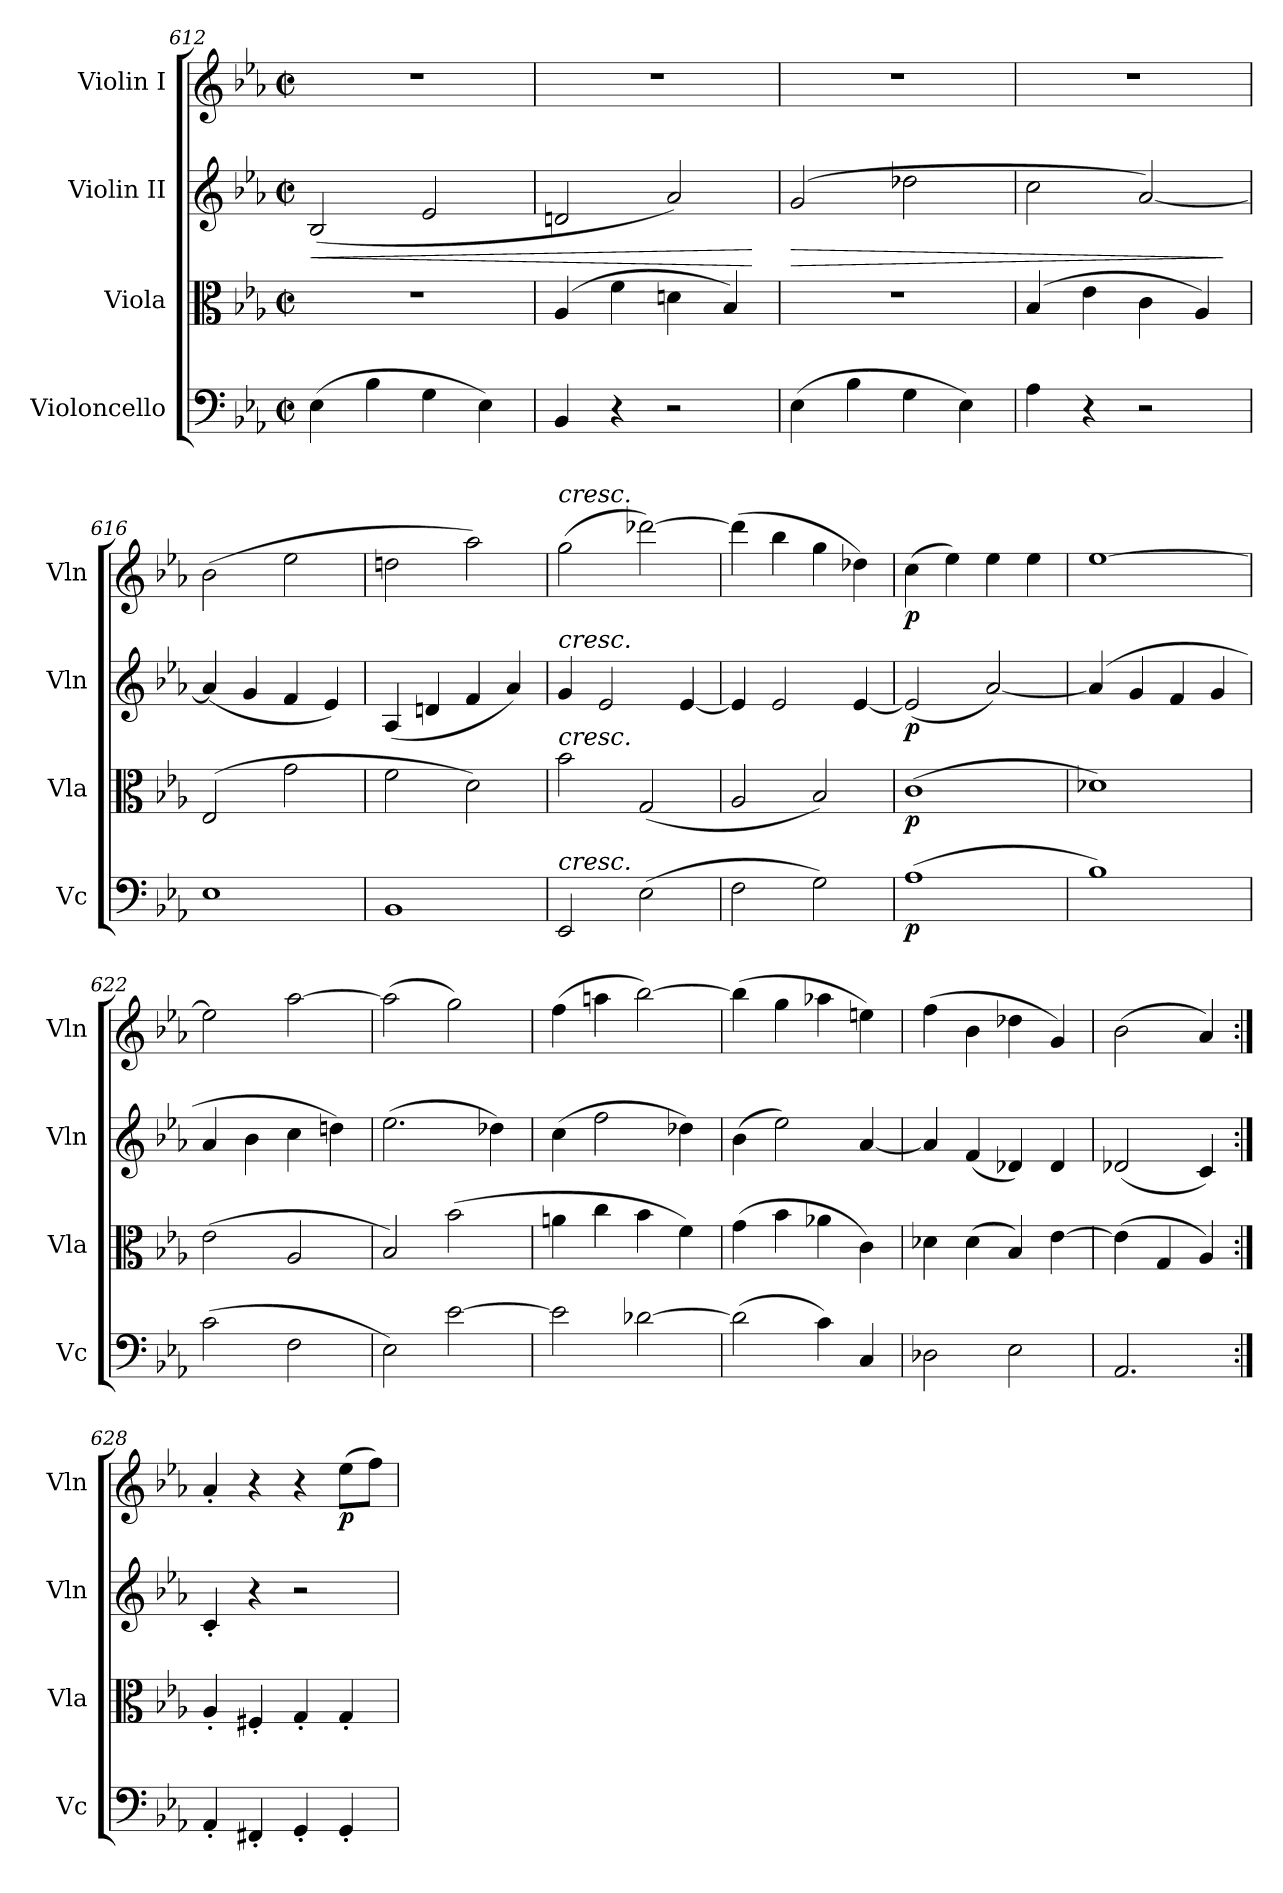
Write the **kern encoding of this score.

**kern	**dynam	**kern	**dynam	**kern	**dynam	**kern	**dynam
*part4	*part4	*part3	*part3	*part2	*part2	*part1	*part1
*staff4	*staff4	*staff3	*staff3	*staff2	*staff2	*staff1	*staff1
*I"Violoncello	*	*I"Viola	*	*I"Violin II	*	*I"Violin I	*
*I'Vc	*	*I'Vla	*	*I'Vln	*	*I'Vln	*
!!LO:LB:g=z
*clefF4	*	*clefC3	*	*clefG2	*	*clefG2	*
*k[b-e-a-]	*	*k[b-e-a-]	*	*k[b-e-a-]	*	*k[b-e-a-]	*
*M2/2	*	*M2/2	*	*M2/2	*	*M2/2	*
*met(c|)	*	*met(c|)	*	*met(c|)	*	*met(c|)	*
=612	=612	=612	=612	=612	=612	=612	=612
!	!	!	!	!	!LO:HP:b	!	!
(4E-\	.	1r	.	(2B-/	<	1r	.
4B-\	.	.	.	.	.	.	.
4G\	.	.	.	2e-/	.	.	.
4E-\)	.	.	.	.	.	.	.
=613	=613	=613	=613	=613	=613	=613	=613
4BB-/	.	(4A-/	.	2dn/	.	1r	.
4r	.	4f\	.	.	.	.	.
2r	.	4dn\	.	2a-/)	.	.	.
.	.	4B-/)	.	.	.	.	.
.	.	.	.	.	[	.	.
=614	=614	=614	=614	=614	=614	=614	=614
!	!	!	!	!	!LO:HP:b	!	!
(4E-\	.	1r	.	(2g/	>	1r	.
4B-\	.	.	.	.	.	.	.
4G\	.	.	.	2dd-X\	.	.	.
4E-\)	.	.	.	.	.	.	.
=615	=615	=615	=615	=615	=615	=615	=615
4A-\	.	(4B-/	.	2cc\	.	1r	.
4r	.	4e-\	.	.	.	.	.
2r	.	4c\	.	[2a-/)	.	.	.
.	.	4A-/)	.	.	.	.	.
.	.	.	.	.	]	.	.
=616	=616	=616	=616	=616	=616	=616	=616
1E-	.	(2E-/	.	(4a-/]	.	(2b-\	.
.	.	.	.	4g/	.	.	.
.	.	2g\	.	4f/	.	2ee-\	.
.	.	.	.	4e-/)	.	.	.
=617	=617	=617	=617	=617	=617	=617	=617
1BB-	.	2f\	.	(4A-/	.	2ddn\	.
.	.	.	.	4dn/	.	.	.
.	.	2d\)	.	4f/	.	2aa-\)	.
.	.	.	.	4a-/)	.	.	.
=618	=618	=618	=618	=618	=618	=618	=618
!	!	!	!	!	!	!LO:TX:a:i:t=cresc.	!
!	!	!	!	!LO:TX:a:i:t=cresc.	!	!	!
!	!	!LO:TX:a:i:t=cresc.	!	!	!	!	!
!LO:TX:a:i:t=cresc.	!	!	!	!	!	!	!
2EE-/	.	2b-\	.	4g/	.	(2gg\	.
.	.	.	.	2e-/	.	.	.
(2E-\	.	(2G/	.	.	.	[2ddd-X\)	.
.	.	.	.	[4e-/	.	.	.
=619	=619	=619	=619	=619	=619	=619	=619
2F\	.	2A-/	.	4e-/]	.	(4ddd-\]	.
.	.	.	.	2e-/	.	4bb-\	.
2G\)	.	2B-/)	.	.	.	4gg\	.
.	.	.	.	[4e-/	.	4dd-X\)	.
!!LO:LB:g=z
=620	=620	=620	=620	=620	=620	=620	=620
!	!LO:DY:b	!	!LO:DY:b	!	!LO:DY:b	!	!LO:DY:b
(1A-	p	(1c	p	(2e-/]	p	(4cc\	p
.	.	.	.	.	.	4ee-\)	.
.	.	.	.	[2a-/)	.	4ee-\	.
.	.	.	.	.	.	4ee-\	.
=621	=621	=621	=621	=621	=621	=621	=621
1B-)	.	1d-X)	.	(4a-/]	.	[1ee-	.
.	.	.	.	4g/	.	.	.
.	.	.	.	4f/	.	.	.
.	.	.	.	4g/	.	.	.
=622	=622	=622	=622	=622	=622	=622	=622
(2c\	.	(2e-\	.	4a-/	.	2ee-\]	.
.	.	.	.	4b-\	.	.	.
2F\	.	2A-/	.	4cc\	.	[2aa-\	.
.	.	.	.	4ddn\)	.	.	.
=623	=623	=623	=623	=623	=623	=623	=623
2E-\)	.	2B-/)	.	(2.ee-\	.	(2aa-\]	.
[2e-\	.	(2b-\	.	.	.	2gg\)	.
.	.	.	.	4dd-X\)	.	.	.
=624	=624	=624	=624	=624	=624	=624	=624
2e-\]	.	4an\	.	(4cc\	.	(4ff\	.
.	.	4cc\	.	2ff\	.	4aan\	.
[2d-X\	.	4b-\	.	.	.	[2bb-\)	.
.	.	4f\)	.	4dd-X\)	.	.	.
=625	=625	=625	=625	=625	=625	=625	=625
(2d-\]	.	(4g\	.	(4b-\	.	(4bb-\]	.
.	.	4b-\	.	2ee-\)	.	4gg\	.
4c\)	.	4a-X\	.	.	.	4aa-X\	.
4C/	.	4c\)	.	[4a-/	.	4een\)	.
=626	=626	=626	=626	=626	=626	=626	=626
2D-X\	.	4d-X\	.	4a-/]	.	(4ff\	.
.	.	(4d-\	.	(4f/	.	4b-\	.
2E-\	.	4B-/)	.	4d-X/)	.	4dd-X\	.
.	.	[4e-\	.	4d-/	.	4g/)	.
=627	=627	=627	=627	=627	=627	=627	=627
2.AA-/	.	(4e-\]	.	(2d-X/	.	(2b-\	.
.	.	4G/	.	.	.	.	.
.	.	4A-/)	.	4c/)	.	4a-/)	.
!!LO:PB:g=z
=628:|!	=628:|!	=628:|!	=628:|!	=628:|!	=628:|!	=628:|!	=628:|!
4AA-'/	.	4A-'/	.	4c'/	.	4a-'/	.
4FF#X'/	.	4F#X'/	.	4r	.	4r	.
4GG'/	.	4G'/	.	2r	.	4r	.
!	!	!	!	!	!	!	!LO:DY:b
4GG'/	.	4G'/	.	.	.	(8ee-\L	p
.	.	.	.	.	.	8ff\J)	.
=	=	=	=	=	=	=	=
*-	*-	*-	*-	*-	*-	*-	*-
